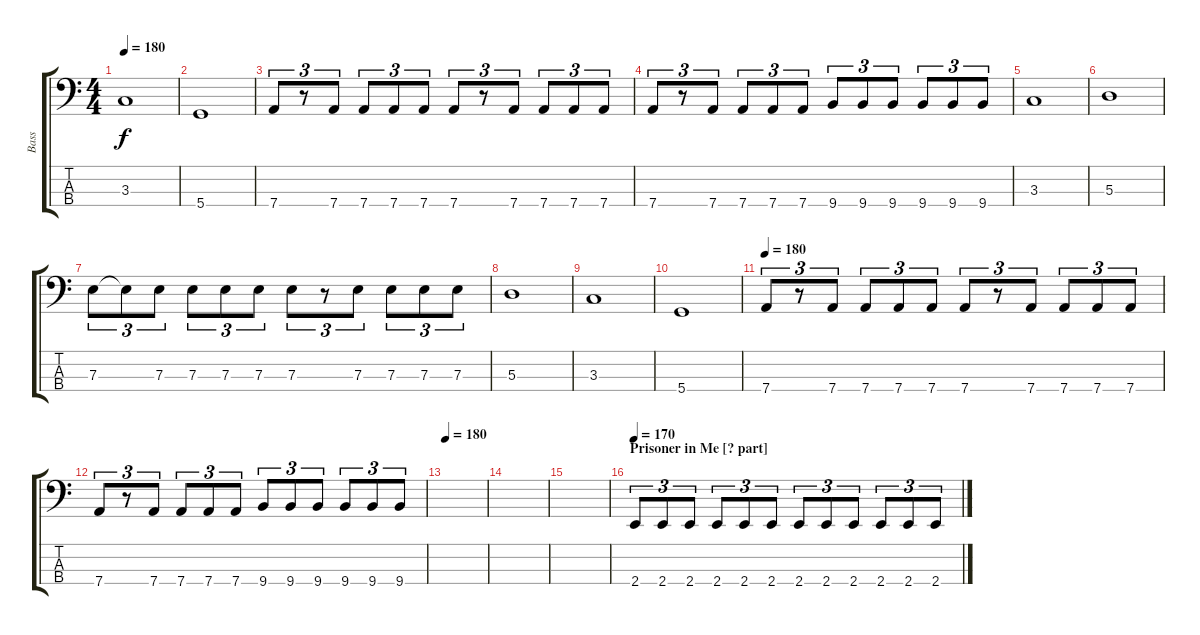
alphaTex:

\track ("Bass" "Bass") {instrument electricbassfinger}
\staff {score tabs}
\tuning (G2 D2 A1 D1) {hide}
\ts (4 4)
\tempo 180
\clef f4
\ks c
3.3.1{dy f} |
5.4.1 |
7.4.8{tu (3 2)} r.8{tu (3 2)} 7.4.8{tu (3 2)} 7.4.8{tu (3 2)} 7.4.8{tu (3 2)} 7.4.8{tu (3 2)} 7.4.8{tu (3 2)} r.8{tu (3 2)} 7.4.8{tu (3 2)} 7.4.8{tu (3 2)} 7.4.8{tu (3 2)} 7.4.8{tu (3 2)} |
7.4.8{tu (3 2)} r.8{tu (3 2)} 7.4.8{tu (3 2)} 7.4.8{tu (3 2)} 7.4.8{tu (3 2)} 7.4.8{tu (3 2)} 9.4.8{tu (3 2)} 9.4.8{tu (3 2)} 9.4.8{tu (3 2)} 9.4.8{tu (3 2)} 9.4.8{tu (3 2)} 9.4.8{tu (3 2)} |
3.3.1{volume 11} |
5.3.1 |
7.3.8{tu (3 2)} 7.3{t}.8{tu (3 2)} 7.3.8{tu (3 2)} 7.3.8{tu (3 2)} 7.3.8{tu (3 2)} 7.3.8{tu (3 2)} 7.3.8{tu (3 2)} r.8{tu (3 2)} 7.3.8{tu (3 2)} 7.3.8{tu (3 2)} 7.3.8{tu (3 2)} 7.3.8{tu (3 2)} |
5.3.1 |
3.3.1 |
5.4.1 |
\tempo 180
7.4.8{tu (3 2)} r.8{tu (3 2)} 7.4.8{tu (3 2)} 7.4.8{tu (3 2)} 7.4.8{tu (3 2)} 7.4.8{tu (3 2)} 7.4.8{tu (3 2)} r.8{tu (3 2)} 7.4.8{tu (3 2)} 7.4.8{tu (3 2)} 7.4.8{tu (3 2)} 7.4.8{tu (3 2)} |
7.4.8{tu (3 2)} r.8{tu (3 2)} 7.4.8{tu (3 2)} 7.4.8{tu (3 2)} 7.4.8{tu (3 2)} 7.4.8{tu (3 2)} 9.4.8{tu (3 2)} 9.4.8{tu (3 2)} 9.4.8{tu (3 2)} 9.4.8{tu (3 2)} 9.4.8{tu (3 2)} 9.4.8{tu (3 2)} |
\tempo 180
|
|
|
\section ("" "Prisoner in Me [? part]")
\tempo 170
2.4.8{tu (3 2)} 2.4.8{tu (3 2)} 2.4.8{tu (3 2)} 2.4.8{tu (3 2)} 2.4.8{tu (3 2)} 2.4.8{tu (3 2)} 2.4.8{tu (3 2)} 2.4.8{tu (3 2)} 2.4.8{tu (3 2)} 2.4.8{tu (3 2)} 2.4.8{tu (3 2)} 2.4.8{tu (3 2)}
